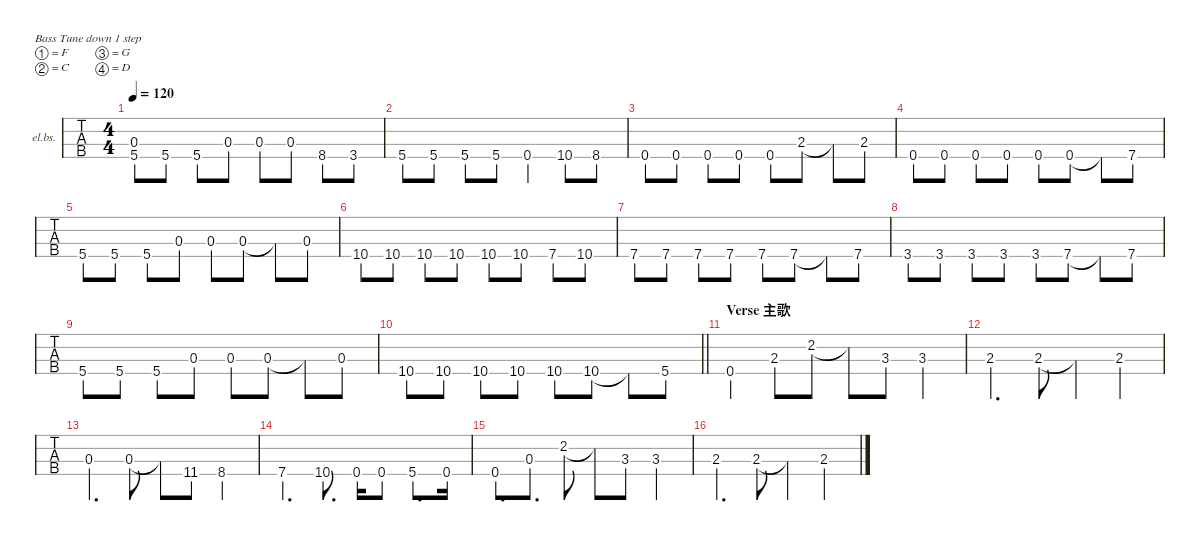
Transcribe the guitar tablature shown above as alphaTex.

\defaultSystemsLayout 4
\hideDynamics
\bracketExtendMode nobrackets
\firstSystemTrackNameOrientation horizontal
\track ("El Bass" "el.bs.") {mute instrument electricbassfinger}
\staff {tabs}
\tuning (F2 C2 G1 D1)
\ts (4 4)
\tempo 120
\clef f4
\ks dminor
(5.4{acc forcenatural} 0.3{acc forcenatural}).8{dy fff} 5.4{acc forcenatural}.8{dy mf} 5.4{acc forcenatural}.8{dy p} 0.3{acc forcenatural}.8{dy f} 0.3{acc forcenatural}.8{dy fff} 0.3{acc forcenatural}.8{dy mf} 8.4{acc b}.8{dy fff} 3.4{acc forcenatural}.8{dy ff} |
5.4{acc forcenatural}.8 5.4{acc forcenatural}.8{dy f} 5.4{acc forcenatural}.8{dy mp} 5.4{acc forcenatural}.8{dy mf} 0.4{acc forcenatural}.4{dy fff} 10.4{acc forcenatural}.8{dy ff} 8.4{acc b}.8 |
0.4{acc forcenatural}.8{dy fff} 0.4{acc forcenatural}.8{dy mf} 0.4{acc forcenatural}.8{dy p} 0.4{acc forcenatural}.8{dy f} 0.4{acc forcenatural}.8{dy ff} 2.3{acc forcenatural}.8 2.3{t acc forcenatural}.8 2.3{acc forcenatural}.8{dy fff} |
0.4{acc forcenatural}.8 0.4{acc forcenatural}.8{dy f} 0.4{acc forcenatural}.8 0.4{acc forcenatural}.8 0.4{acc forcenatural}.8{dy ff} 0.4{acc forcenatural}.8{dy f} 0.4{t acc forcenatural}.8 7.4{acc forcenatural}.8{dy ff} |
5.4{acc forcenatural}.8{dy fff} 5.4{acc forcenatural}.8{dy f} 5.4{acc forcenatural}.8{dy mp} 0.3{acc forcenatural}.8{dy f} 0.3{acc forcenatural}.8{dy fff} 0.3{acc forcenatural}.8{dy mf} 0.3{t acc forcenatural}.8 0.3{acc forcenatural}.8{dy mp} |
10.4{acc forcenatural}.8{dy fff} 10.4{acc forcenatural}.8{dy mf} 10.4{acc forcenatural}.8{dy p} 10.4{acc forcenatural}.8{dy f} 10.4{acc forcenatural}.8{dy ff} 10.4{acc forcenatural}.8{dy f} 7.4{acc forcenatural}.8{dy ff} 10.4{acc forcenatural}.8 |
7.4{acc forcenatural}.8{dy fff} 7.4{acc forcenatural}.8{dy mf} 7.4{acc forcenatural}.8{dy mp} 7.4{acc forcenatural}.8{dy mf} 7.4{acc forcenatural}.8{dy ff} 7.4{acc forcenatural}.8{dy mf} 7.4{t acc forcenatural}.8 7.4{acc forcenatural}.8{dy mp} |
3.4{acc forcenatural}.8{dy fff} 3.4{acc forcenatural}.8{dy mf} 3.4{acc forcenatural}.8 3.4{acc forcenatural}.8 3.4{acc forcenatural}.8{dy ff} 7.4{acc forcenatural}.8 7.4{t acc forcenatural}.8 7.4{acc forcenatural}.8{dy fff} |
5.4{acc forcenatural}.8 5.4{acc forcenatural}.8{dy f} 5.4{acc forcenatural}.8 0.3{acc forcenatural}.8{dy mf} 0.3{acc forcenatural}.8{dy ff} 0.3{acc forcenatural}.8{dy f} 0.3{t acc forcenatural}.8 0.3{acc forcenatural}.8{dy p} |
\barLineRight lightlight
10.4{acc forcenatural}.8{dy fff} 10.4{acc forcenatural}.8{dy f} 10.4{acc forcenatural}.8 10.4{acc forcenatural}.8 10.4{acc forcenatural}.8{dy fff} 10.4{acc forcenatural}.8{dy mf} 10.4{t acc forcenatural}.8 5.4{acc forcenatural}.8{dy ff} |
\section ("" "Verse 主歌")
0.4{acc forcenatural}.4 2.3{acc forcenatural}.8{dy mf} 2.2{acc forcenatural}.8{dy fff} 2.2{t acc forcenatural}.8 3.3{acc b}.8{dy mf} 3.3{acc b}.4{dy ff} |
2.3{acc forcenatural}.4{d} 2.3{acc forcenatural}.8 2.3{t acc forcenatural}.4 2.3{acc forcenatural}.4 |
0.3{acc forcenatural}.4{d} 0.3{acc forcenatural}.8{dy f} 0.3{t acc forcenatural}.8 11.4{acc b}.8{dy mf} 8.4{acc b}.4{dy ff} |
7.4{acc forcenatural}.4{d} 10.4{acc forcenatural}.8{d} 0.4{acc forcenatural}.16 0.4{acc forcenatural}.8 5.4{acc forcenatural}.8{d} 0.4{acc forcenatural}.16{dy f} |
0.4{acc forcenatural}.8{d dy ff} 0.3{acc forcenatural}.8{d dy mp} 2.2{acc forcenatural}.8{dy ff} 2.2{t acc forcenatural}.8 3.3{acc b}.8{dy mf} 3.3{acc b}.4{dy ff} |
2.3{acc forcenatural}.4{d} 2.3{acc forcenatural}.8{dy fff} 2.3{t acc forcenatural}.4 2.3{acc forcenatural}.4{dy ff}
